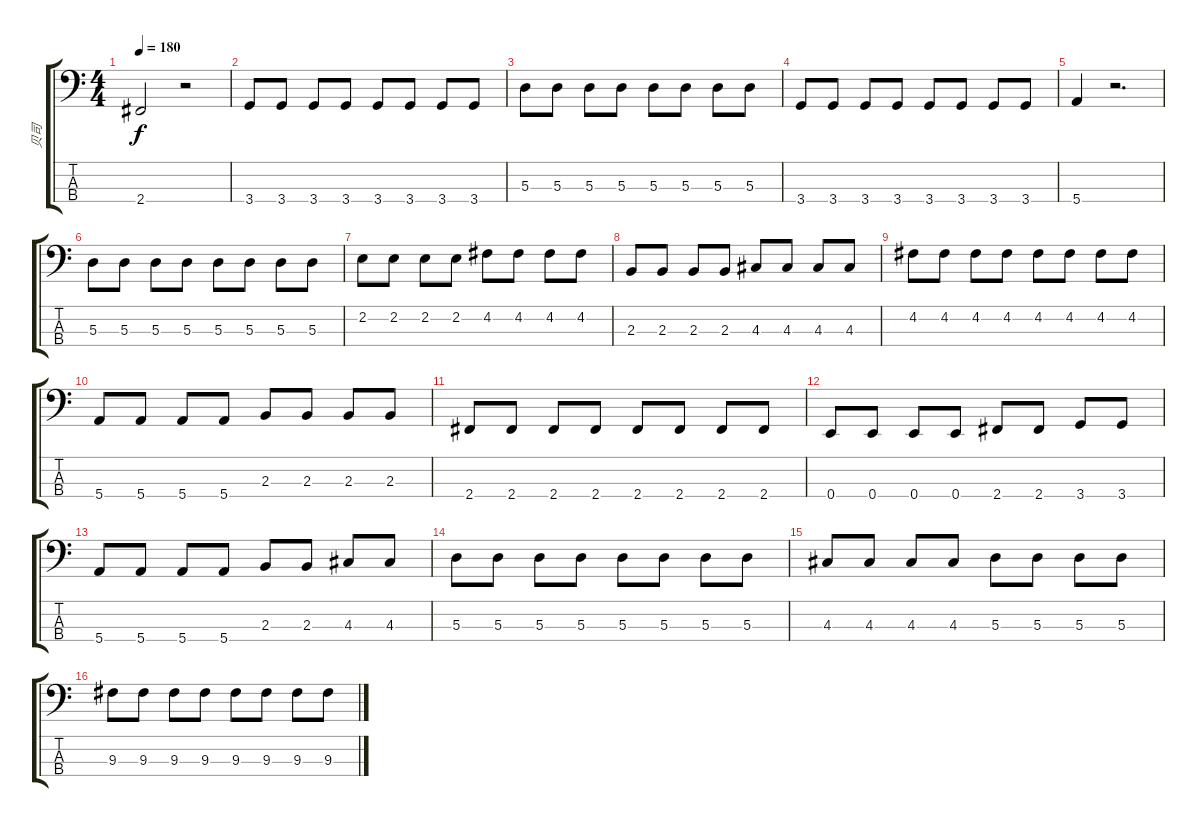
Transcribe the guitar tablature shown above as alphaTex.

\track ("贝司" "贝司") {instrument electricbassfinger}
\staff {score tabs}
\tuning (G2 D2 A1 E1) {hide}
\ts (4 4)
\tempo 180
\clef f4
\ks c
2.4.2{dy f} r.2 |
3.4.8 3.4.8 3.4.8 3.4.8 3.4.8 3.4.8 3.4.8 3.4.8 |
5.3.8 5.3.8 5.3.8 5.3.8 5.3.8 5.3.8 5.3.8 5.3.8 |
3.4.8 3.4.8 3.4.8 3.4.8 3.4.8 3.4.8 3.4.8 3.4.8 |
5.4.4 r.2{d} |
5.3.8 5.3.8 5.3.8 5.3.8 5.3.8 5.3.8 5.3.8 5.3.8 |
2.2.8 2.2.8 2.2.8 2.2.8 4.2.8 4.2.8 4.2.8 4.2.8 |
2.3.8 2.3.8 2.3.8 2.3.8 4.3.8 4.3.8 4.3.8 4.3.8 |
4.2.8 4.2.8 4.2.8 4.2.8 4.2.8 4.2.8 4.2.8 4.2.8 |
5.4.8 5.4.8 5.4.8 5.4.8 2.3.8 2.3.8 2.3.8 2.3.8 |
2.4.8 2.4.8 2.4.8 2.4.8 2.4.8 2.4.8 2.4.8 2.4.8 |
0.4.8 0.4.8 0.4.8 0.4.8 2.4.8 2.4.8 3.4.8 3.4.8 |
5.4.8 5.4.8 5.4.8 5.4.8 2.3.8 2.3.8 4.3.8 4.3.8 |
5.3.8 5.3.8 5.3.8 5.3.8 5.3.8 5.3.8 5.3.8 5.3.8 |
4.3.8 4.3.8 4.3.8 4.3.8 5.3.8 5.3.8 5.3.8 5.3.8 |
9.3.8 9.3.8 9.3.8 9.3.8 9.3.8 9.3.8 9.3.8 9.3.8
